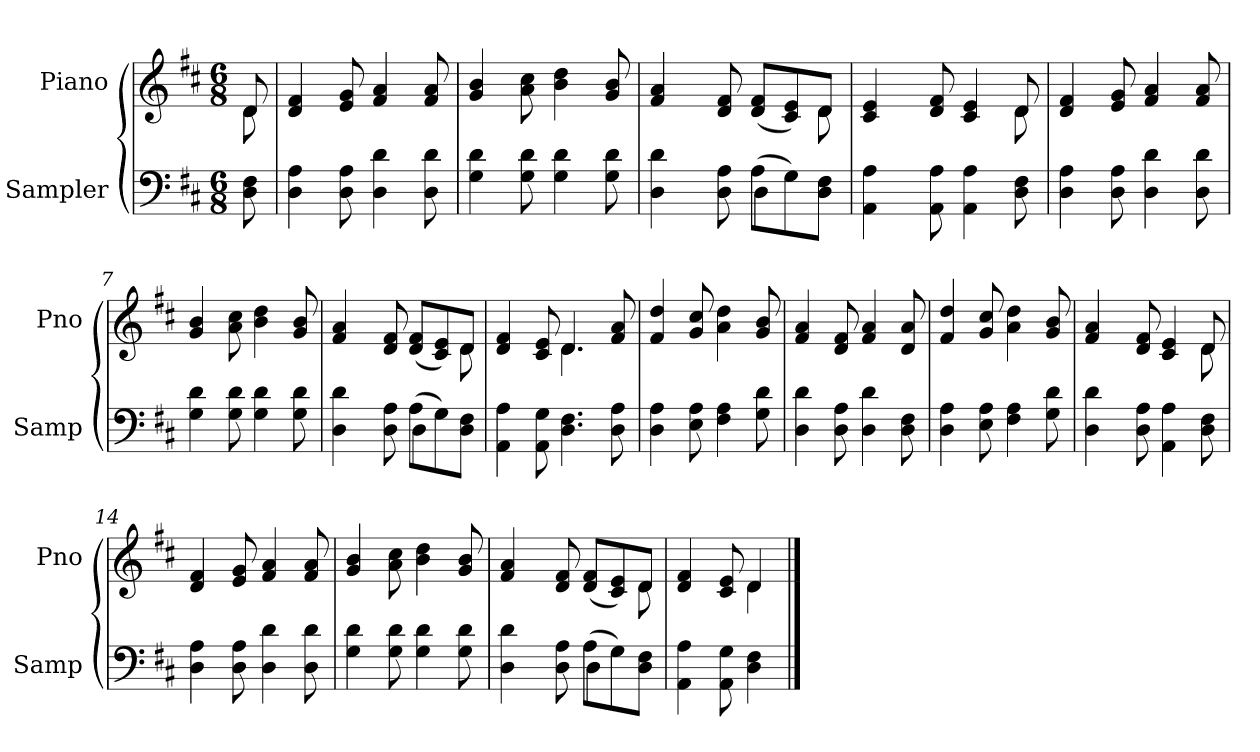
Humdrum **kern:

**kern	**kern
*part2	*part1
*staff2	*staff1
*I"Sampler	*I"Piano
*I'Samp	*I'Pno
*clefF4	*clefG2
*k[f#c#]	*k[f#c#]
*D:	*D:
*M6/8	*M6/8
=1	=1
*	*^
8D 8F#	8d/	8d
*	*v	*v
=2	=2
4D 4A	4d 4f#
8D 8A	8e 8g
4D 4d	4f# 4a
8D 8d	8f# 8a
=3	=3
4G 4d	4g 4b
8G 8d	8a 8cc#
4G 4d	4b 4dd
8G 8d	8g 8b
=4	=4
*^	*^
4D 4d	4.ryy	4f# 4a	8ryy
*	*	*v	*v
8D 8A	.	8d 8f#
(8A\L	4D	(8d/ 8f#/L
8G\)	.	8c#/ 8e/)
*	*	*^
8D\ 8F#\J	8ryy	8d/J	8d
*v	*v	*	*
=5	=5	=5
4AA 4A	4c# 4e	8ryy
*	*v	*v
8AA 8A	8d 8f#
4AA 4A	4c# 4e
*	*^
8D 8F#	8d/	8d
*	*v	*v
=6	=6
4D 4A	4d 4f#
8D 8A	8e 8g
4D 4d	4f# 4a
8D 8d	8f# 8a
=7	=7
4G 4d	4g 4b
8G 8d	8a 8cc#
4G 4d	4b 4dd
8G 8d	8g 8b
=8	=8
*^	*^
4D 4d	4.ryy	4f# 4a	8ryy
*	*	*v	*v
8D 8A	.	8d 8f#
(8A\L	4D	(8d/ 8f#/L
8G\)	.	8c#/ 8e/)
*	*	*^
8D\ 8F#\J	8ryy	8d/J	8d
*v	*v	*	*
=9	=9	=9
4AA 4A	4d 4f#	4.ryy
8AA 8G	8c# 8e	.
4.D 4.F#	4.d/	4.d
8D 8A	8f# 8a	8ryy
*	*v	*v
=10	=10
4D 4A	4f# 4dd
8E 8A	8g 8cc#
4F# 4A	4a 4dd
8G 8d	8g 8b
=11	=11
4D 4d	4f# 4a
8D 8A	8d 8f#
4D 4d	4f# 4a
8D 8F#	8d 8a
=12	=12
4D 4A	4f# 4dd
8E 8A	8g 8cc#
4F# 4A	4a 4dd
8G 8d	8g 8b
=13	=13
*	*^
4D 4d	4f# 4a	8ryy
*	*v	*v
8D 8A	8d 8f#
4AA 4A	4c# 4e
*	*^
8D 8F#	8d/	8d
*	*v	*v
=14	=14
4D 4A	4d 4f#
8D 8A	8e 8g
4D 4d	4f# 4a
8D 8d	8f# 8a
=15	=15
4G 4d	4g 4b
8G 8d	8a 8cc#
4G 4d	4b 4dd
8G 8d	8g 8b
=16	=16
*^	*^
4D 4d	4.ryy	4f# 4a	8ryy
*	*	*v	*v
8D 8A	.	8d 8f#
(8A\L	4D	(8d/ 8f#/L
8G\)	.	8c#/ 8e/)
*	*	*^
8D\ 8F#\J	8ryy	8d/J	8d
*v	*v	*	*
=17	=17	=17
4AA 4A	4d 4f#	4.ryy
8AA 8G	8c# 8e	.
4D 4F#	4d/	4d
*	*v	*v
==	==
*-	*-
